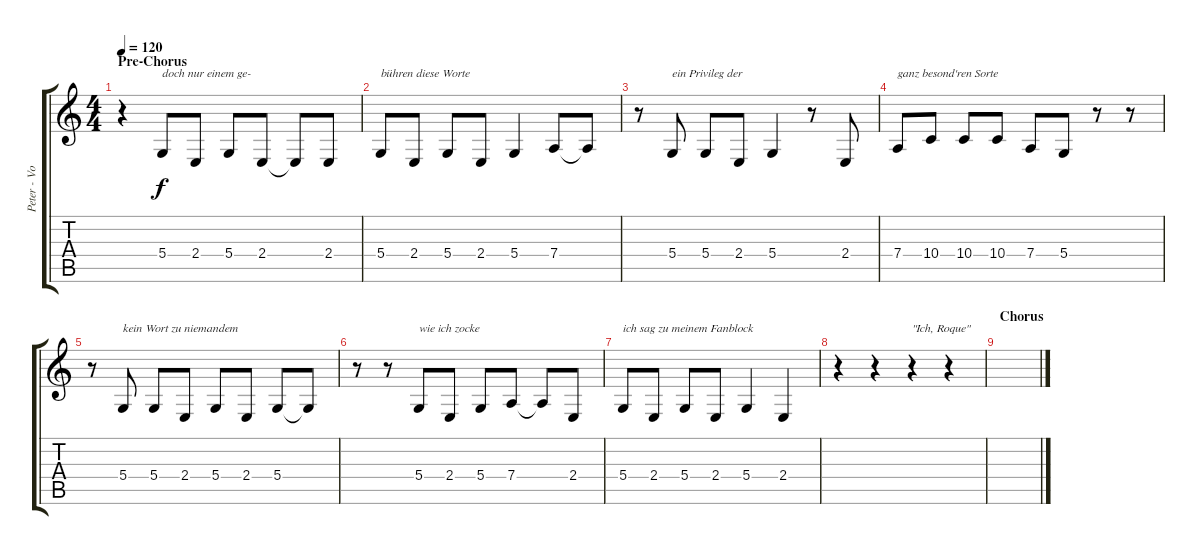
\track ("Peter - Voice I" "Peter - Vo") {instrument clarinet}
\staff {score tabs}
\tuning (E4 B3 G3 D3 A2 E2) {hide}
\ts (4 4)
\section ("" "Pre-Chorus")
\tempo 120
\clef g2
\ks c
r.4{dy f} 5.4.8{txt "doch nur einem ge-"} 2.4.8 5.4.8 2.4.8 2.4{t}.8 2.4.8 |
5.4.8{txt "bühren diese Worte"} 2.4.8 5.4.8 2.4.8 5.4.4 7.4.8 7.4{t}.8 |
r.8 5.4.8{txt "ein Privileg der"} 5.4.8 2.4.8 5.4.4 r.8 2.4.8 |
7.4.8{txt "ganz besond'ren Sorte"} 10.4.8 10.4.8 10.4.8 7.4.8 5.4.8 r.8 r.8 |
r.8 5.4.8{txt "kein Wort zu niemandem"} 5.4.8 2.4.8 5.4.8 2.4.8 5.4.8 5.4{t}.8 |
r.8 r.8 5.4.8{txt "wie ich zocke"} 2.4.8 5.4.8 7.4.8 7.4{t}.8 2.4.8 |
5.4.8{txt "ich sag zu meinem Fanblock"} 2.4.8 5.4.8 2.4.8 5.4.4 2.4.4 |
r.4 r.4 r.4{txt "\"Ich, Roque\""} r.4 |
\section ("" "Chorus")
